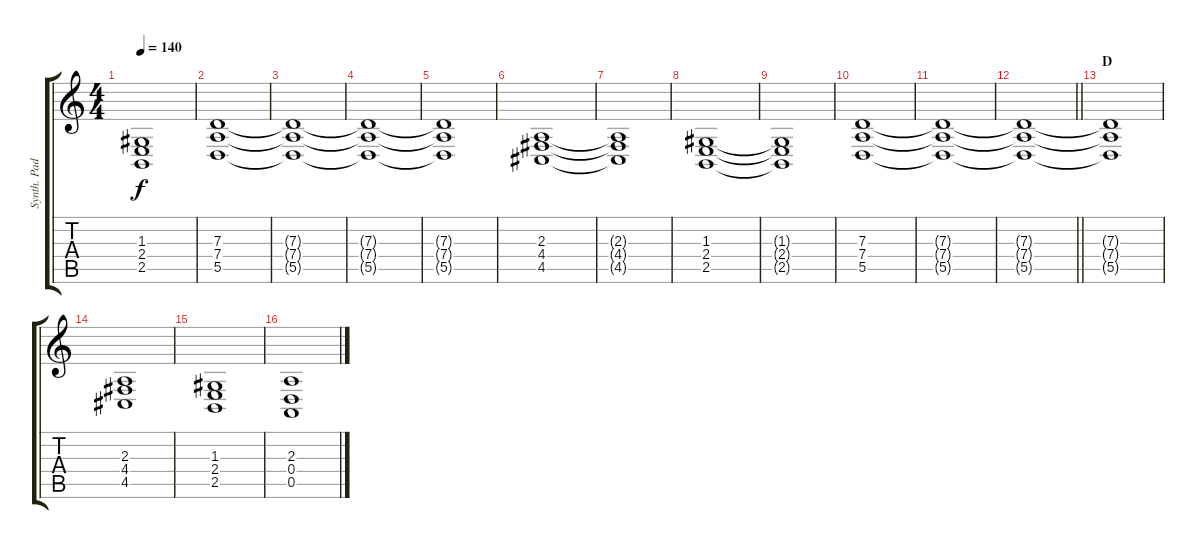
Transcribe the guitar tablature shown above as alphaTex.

\track ("Synth. Pads" "Synth. Pad") {instrument pad2warm}
\staff {score tabs}
\tuning (E4 B3 G3 D3 A2 E2) {hide}
\ts (4 4)
\tempo 140
\clef g2
\ks c
(1.3{t} 2.4{t} 2.5{t}).1{dy f} |
(7.3 7.4 5.5).1 |
(7.3{t} 7.4{t} 5.5{t}).1 |
(7.3{t} 7.4{t} 5.5{t}).1 |
(7.3{t} 7.4{t} 5.5{t}).1 |
(2.3 4.4 4.5).1 |
(2.3{t} 4.4{t} 4.5{t}).1 |
(1.3 2.4 2.5).1 |
(1.3{t} 2.4{t} 2.5{t}).1 |
(7.3 7.4 5.5).1 |
(7.3{t} 7.4{t} 5.5{t}).1 |
\barLineRight lightlight
(7.3{t} 7.4{t} 5.5{t}).1 |
\section ("" "D")
(7.3{t} 7.4{t} 5.5{t}).1 |
(2.3 4.4 4.5).1 |
(1.3 2.4 2.5).1 |
(2.3 0.4 0.5).1
